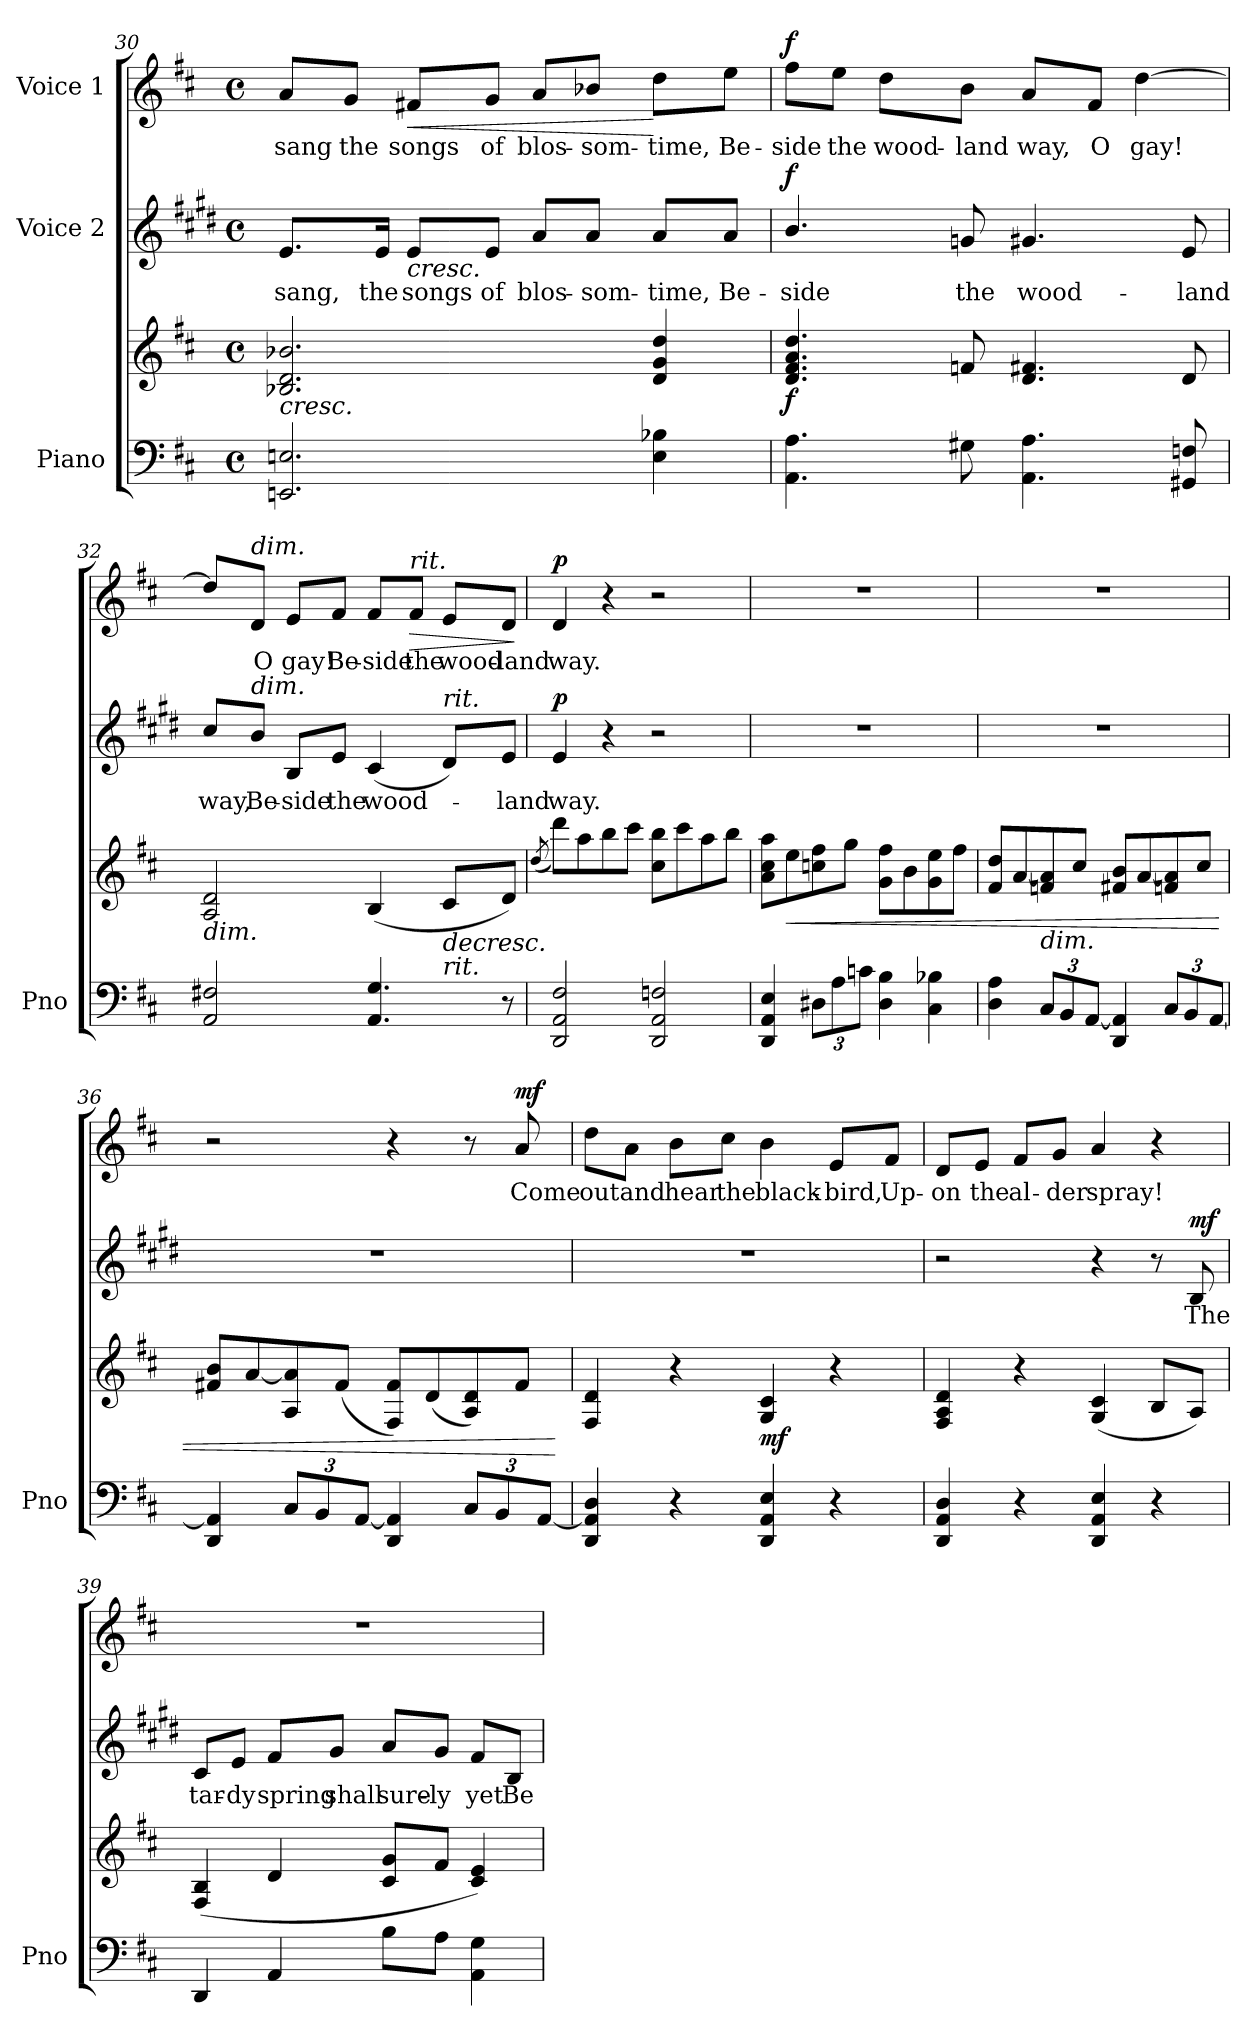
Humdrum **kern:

**kern	**kern	**dynam	**kern	**text	**dynam	**kern	**text	**dynam
*part3	*part3	*part3	*part2	*part2	*part2	*part1	*part1	*part1
*staff4	*staff3	*staff3/4	*staff2	*staff2	*staff2	*staff1	*staff1	*staff1
*I"Piano	*	*	*I"Voice 2	*	*	*I"Voice 1	*	*
*I'Pno	*	*	*	*	*	*	*	*
*clefF4	*clefG2	*	*clefG2	*	*	*clefG2	*	*
*	*	*	*ITrd1c2	*	*	*	*	*
*k[f#c#]	*k[f#c#]	*	*k[f#c#]	*	*	*k[f#c#]	*	*
*M4/4	*M4/4	*	*M4/4	*	*	*M4/4	*	*
*met(c)	*met(c)	*	*met(c)	*	*	*met(c)	*	*
=30	=30	=30	=30	=30	=30	=30	=30	=30
!	!	!LO:HP:b	!	!LO:LY:b	!	!	!LO:LY:b	!
2.EEn/ 2.En/	2.B-X/ 2.d/ 2.b-X/	<	8.d/L	sang,	.	8a/L	sang	.
!	!	!	!	!	!	!	!LO:LY:b	!
.	.	.	.	.	.	8g/J	the	.
!	!	!	!	!LO:LY:b	!	!	!	!
.	.	.	16d/Jk	the	.	.	.	.
!	!	!	!	!LO:LY:b	!LO:HP:b	!	!LO:LY:b	!LO:HP:b
.	.	.	8d/L	songs	<	8f#X/L	songs	<
!	!	!	!	!LO:LY:b	!	!	!LO:LY:b	!
.	.	.	8d/J	of	.	8g/J	of	.
!	!	!	!	!LO:LY:b	!	!	!LO:LY:b	!
.	.	.	8g/L	blos-	.	8a/L	blos-	.
!	!	!	!	!LO:LY:b	!	!	!LO:LY:b	!
.	.	.	8g/J	-som-	.	8b-X/J	-som-	.
!	!	!	!	!LO:LY:b	!	!	!LO:LY:b	!
4E\ 4B-X\	4d/ 4g/ 4dd/	.	8g/L	-time,	.	8dd\L	-time,	[
!	!	!	!	!LO:LY:b	!	!	!LO:LY:b	!
.	.	.	8g/J	Be-	.	8ee\J	Be-	.
!!LO:LB:g=z
=31	=31	=31	=31	=31	=31	=31	=31	=31
!	!	!LO:DY:b	!	!LO:LY:b	!LO:DY:a	!	!LO:LY:b	!LO:DY:a
4.AA\ 4.A\	4.d/ 4.f#/ 4.a/ 4.dd/	f	4.a/	-side	f	8ff#\L	-side	f
!	!	!	!	!	!	!	!LO:LY:b	!
.	.	.	.	.	.	8ee\J	the	.
!	!	!	!	!	!	!	!LO:LY:b	!
.	.	.	.	.	.	8dd\L	wood-	.
!	!	!	!	!LO:LY:b	!	!	!LO:LY:b	!
8G#X\	8fn/	.	8fn/	the	.	8b\J	-land	.
!	!	!	!	!LO:LY:b	!	!	!LO:LY:b	!
4.AA\ 4.A\	4.d/ 4.f#X/	.	4.f#X/	wood-	.	8a/L	way,	.
!	!	!	!	!	!	!	!LO:LY:b	!
.	.	.	.	.	.	8f#/J	O	.
!	!	!	!	!	!	!	!LO:LY:b	!
.	.	.	.	.	.	[4dd\	gay!	.
!	!	!	!	!LO:LY:b	!	!	!	!
8GG#X/ 8Fn/	8d/	.	8d/	-land	.	.	.	.
=32	=32	=32	=32	=32	=32	=32	=32	=32
!	!LO:TX:b:i:t=dim.	!	!	!	!	!	!	!
!	!	!	!	!LO:LY:b	!	!	!	!
2AA/ 2F#X/	2A/ 2d/	.	8b/L	way,	.	8dd/L]	.	.
!	!	!	!	!	!	!LO:TX:a:i:t=dim.	!	!
!	!	!	!LO:TX:a:i:t=dim.	!	!	!	!	!
!	!	!	!	!LO:LY:b	!	!	!LO:LY:b	!
.	.	.	8a/J	Be-	.	8d/J	O	.
!	!	!	!	!LO:LY:b	!	!	!LO:LY:b	!
.	.	.	8A/L	-side	.	8e/L	gay!	.
!	!	!	!	!LO:LY:b	!	!	!LO:LY:b	!
.	.	.	8d/J	the	.	8f#/J	Be-	.
!	!	!	!	!LO:LY:b	!	!	!LO:LY:b	!
4.AA/ 4.G/	(4B/	.	(4B/	wood-	.	8f#/L	-side	.
!	!	!	!	!	!	!LO:TX:a:i:t=rit.	!	!
!	!	!	!	!	!	!	!LO:LY:b	!LO:HP:b
.	.	.	.	.	.	8f#/J	the	>
!	!	!	!LO:TX:a:i:t=rit.	!	!	!	!	!
!	!LO:TX:b:i:t=rit.	!	!	!	!	!	!	!
!	!	!LO:HP:b	!	!	!	!	!LO:LY:b	!
.	8c#/L	>	8c#/L)	.	.	8e/L	wood-	.
!	!	!	!	!LO:LY:b	!	!	!LO:LY:b	!
8r	8d/J)	.	8d/J	-land	.	8d/J	-land	.
.	.	[	.	.	[	.	.	]
!!LO:PB:g=z
=33	=33	=33	=33	=33	=33	=33	=33	=33
.	(8qdd/	.	.	.	.	.	.	.
!	!	!LO:DY:b	!	!LO:LY:b	!	!	!LO:LY:b	!
!	!	!LO:DY:n=1:b	!	!	!LO:DY:a	!	!	!LO:DY:a
2DD/ 2AA/ 2F#/	8ddd\L)	p other-dynamics	4d/	way.	p	4d/	way.	p
.	8aa\	.	.	.	.	.	.	.
.	8bb\	.	4r	.	.	4r	.	.
.	8ccc#\J	.	.	.	.	.	.	.
2DD/ 2AA/ 2Fn/	8cc#\ 8bb\L	.	2r	.	.	2r	.	.
.	8ccc#\	.	.	.	.	.	.	.
.	8aa\	.	.	.	.	.	.	.
.	8bb\J	.	.	.	.	.	.	.
=34	=34	=34	=34	=34	=34	=34	=34	=34
4DD/ 4AA/ 4E/	8a\ 8cc#\ 8aa\L	.	1r	.	.	1r	.	.
!	!	!LO:HP:b	!	!	!	!	!	!
.	8ee\	<	.	.	.	.	.	.
12D#X\L	8ccn\ 8ff#\	.	.	.	.	.	.	.
12A\	.	.	.	.	.	.	.	.
.	8gg\J	.	.	.	.	.	.	.
12cn\J	.	.	.	.	.	.	.	.
4D#\ 4B\	8g\ 8ff#\L	.	.	.	.	.	.	.
.	8b\	.	.	.	.	.	.	.
4C#\ 4B-X\	8g\ 8ee\	.	.	.	.	.	.	.
.	8ff#\J	]	.	.	.	.	.	.
=35	=35	=35	=35	=35	=35	=35	=35	=35
4D\ 4A\	8f#/ 8dd/L	.	1r	.	.	1r	.	.
.	[>8a/	.	.	.	.	.	.	.
!	!LO:TX:b:i:t=dim.	!	!	!	!	!	!	!
12C#/L	8fn/ 8a/]	.	.	.	.	.	.	.
12BB/	.	.	.	.	.	.	.	.
.	8cc#/J	.	.	.	.	.	.	.
[>12AA/J	.	.	.	.	.	.	.	.
4DD/ 4AA/]	8f#X/ 8b/L	.	.	.	.	.	.	.
.	[>8a/	.	.	.	.	.	.	.
12C#/L	8fn/ 8a/]	.	.	.	.	.	.	.
12BB/	.	.	.	.	.	.	.	.
.	8cc#/J	.	.	.	.	.	.	.
[>12AA/J	.	.	.	.	.	.	.	.
!!LO:LB:g=z
=36	=36	=36	=36	=36	=36	=36	=36	=36
4DD/ 4AA/]	8f#X/ 8b/L	.	1r	.	.	2r	.	.
.	[>8a/	.	.	.	.	.	.	.
12C#/L	8A/ 8a/]	.	.	.	.	.	.	.
12BB/	.	.	.	.	.	.	.	.
.	(>8f#/J	.	.	.	.	.	.	.
[>12AA/J	.	.	.	.	.	.	.	.
4DD/ 4AA/]	8F#/ 8f#/L)	.	.	.	.	4r	.	.
.	(>8d/	.	.	.	.	.	.	.
12C#/L	8A/ 8d/)	.	.	.	.	8r	.	.
12BB/	.	.	.	.	.	.	.	.
!	!	!	!	!	!	!	!LO:LY:b	!LO:DY:a
.	8f#/J	.	.	.	.	8a/	Come	mf
[>12AA/J	.	.	.	.	.	.	.	.
.	.	[	.	.	.	.	.	.
=37	=37	=37	=37	=37	=37	=37	=37	=37
!	!	!	!	!	!	!	!LO:LY:b	!
4DD/ 4AA/] 4D/	4F#/ 4d/	.	1r	.	.	8dd\L	out	.
!	!	!	!	!	!	!	!LO:LY:b	!
.	.	.	.	.	.	8a\J	and	.
!	!	!	!	!	!	!	!LO:LY:b	!
4r	4r	.	.	.	.	8b\L	hear	.
!	!	!	!	!	!	!	!LO:LY:b	!
.	.	.	.	.	.	8cc#\J	the	.
!	!	!LO:DY:b	!	!	!	!	!LO:LY:b	!
4DD/ 4AA/ 4E/	4G/ 4c#/	mf	.	.	.	4b\	black-	.
!	!	!	!	!	!	!	!LO:LY:b	!
4r	4r	.	.	.	.	8e/L	-bird,	.
!	!	!	!	!	!	!	!LO:LY:b	!
.	.	.	.	.	.	8f#/J	Up-	.
=38	=38	=38	=38	=38	=38	=38	=38	=38
!	!	!	!	!	!	!	!LO:LY:b	!
4DD/ 4AA/ 4D/	4F#/ 4A/ 4d/	.	2r	.	.	8d/L	-on	.
!	!	!	!	!	!	!	!LO:LY:b	!
.	.	.	.	.	.	8e/J	the	.
!	!	!	!	!	!	!	!LO:LY:b	!
4r	4r	.	.	.	.	8f#/L	al-	.
!	!	!	!	!	!	!	!LO:LY:b	!
.	.	.	.	.	.	8g/J	-der	.
!	!	!	!	!	!	!	!LO:LY:b	!
4DD/ 4AA/ 4E/	(4G/ 4c#/	.	4r	.	.	4a/	spray!	.
4r	8B/L	.	8r	.	.	4r	.	.
!	!	!	!	!LO:LY:b	!LO:DY:a	!	!	!
.	8A/J)	.	8A/	The	mf	.	.	.
!!LO:LB:g=z
=39	=39	=39	=39	=39	=39	=39	=39	=39
!	!	!	!	!LO:LY:b	!	!	!	!
4DD/	(4F#/ 4B/	.	8B/L	tar-	.	1r	.	.
!	!	!	!	!LO:LY:b	!	!	!	!
.	.	.	8d/J	-dy	.	.	.	.
!	!	!	!	!LO:LY:b	!	!	!	!
4AA/	4d/	.	8e/L	spring	.	.	.	.
!	!	!	!	!LO:LY:b	!	!	!	!
.	.	.	8f#/J	shall	.	.	.	.
!	!	!	!	!LO:LY:b	!	!	!	!
8B\L	8c#/ 8g/L	.	8g/L	sure-	.	.	.	.
!	!	!	!	!LO:LY:b	!	!	!	!
8A\J	8f#/J	.	8f#/J	-ly	.	.	.	.
!	!	!	!	!LO:LY:b	!	!	!	!
4AA\ 4G\	4c#/ 4e/)	.	8e/L	yet	.	.	.	.
!	!	!	!	!LO:LY:b	!	!	!	!
.	.	.	8A/J	Be-	.	.	.	.
=	=	=	=	=	=	=	=	=
*-	*-	*-	*-	*-	*-	*-	*-	*-
